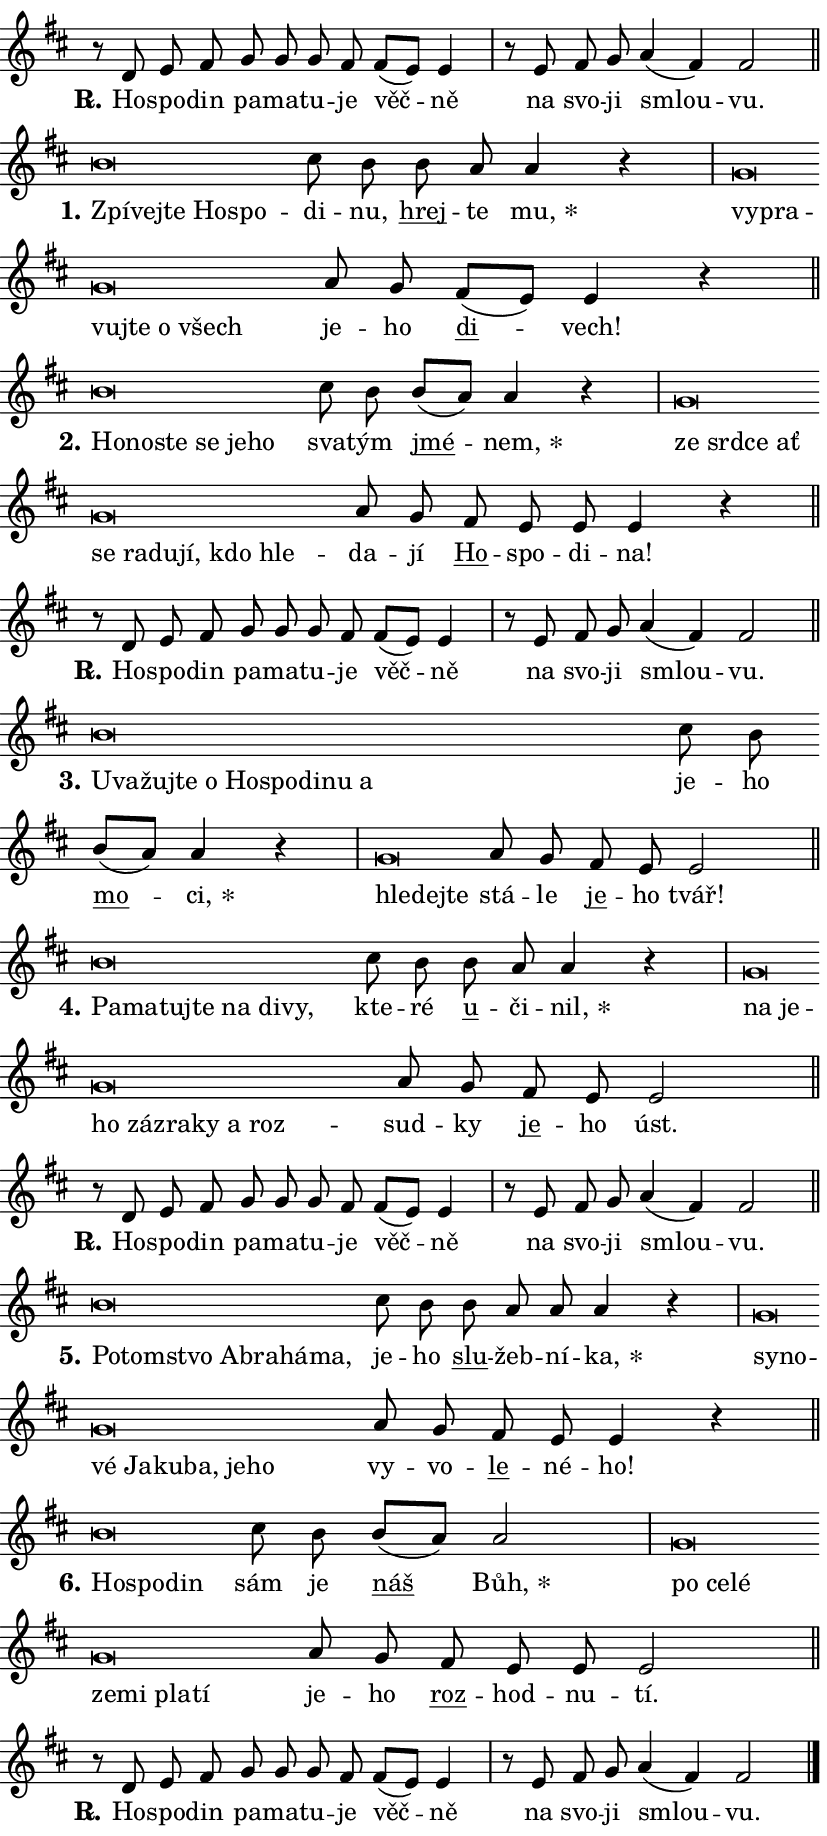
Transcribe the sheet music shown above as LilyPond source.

\version "2.24.0"
\header { tagline = "" }
\paper {
  indent = 0\cm
  top-margin = 0\cm
  right-margin = 0.13\cm % to fit lyric hyphens
  bottom-margin = 0\cm
  left-margin = 0\cm
  paper-width = 14\cm
  page-breaking = #ly:one-page-breaking
  system-system-spacing.basic-distance = #11
  score-system-spacing.basic-distance = #11
  ragged-last = ##f
}


%% Author: Thomas Morley
%% https://lists.gnu.org/archive/html/lilypond-user/2020-05/msg00002.html
#(define (line-position grob)
"Returns position of @var[grob} in current system:
   @code{'start}, if at first time-step
   @code{'end}, if at last time-step
   @code{'middle} otherwise
"
  (let* ((col (ly:item-get-column grob))
         (ln (ly:grob-object col 'left-neighbor))
         (rn (ly:grob-object col 'right-neighbor))
         (col-to-check-left (if (ly:grob? ln) ln col))
         (col-to-check-right (if (ly:grob? rn) rn col))
         (break-dir-left
           (and
             (ly:grob-property col-to-check-left 'non-musical #f)
             (ly:item-break-dir col-to-check-left)))
         (break-dir-right
           (and
             (ly:grob-property col-to-check-right 'non-musical #f)
             (ly:item-break-dir col-to-check-right))))
        (cond ((eqv? 1 break-dir-left) 'start)
              ((eqv? -1 break-dir-right) 'end)
              (else 'middle))))

#(define (tranparent-at-line-position vctor)
  (lambda (grob)
  "Relying on @code{line-position} select the relevant enry from @var{vctor}.
Used to determine transparency,"
    (case (line-position grob)
      ((end) (not (vector-ref vctor 0)))
      ((middle) (not (vector-ref vctor 1)))
      ((start) (not (vector-ref vctor 2))))))

noteHeadBreakVisibility =
#(define-music-function (break-visibility)(vector?)
"Makes @code{NoteHead}s transparent relying on @var{break-visibility}"
#{
  \override NoteHead.transparent =
    #(tranparent-at-line-position break-visibility)
#})

#(define delete-ledgers-for-transparent-note-heads
  (lambda (grob)
    "Reads whether a @code{NoteHead} is transparent.
If so this @code{NoteHead} is removed from @code{'note-heads} from
@var{grob}, which is supposed to be @code{LedgerLineSpanner}.
As a result ledgers are not printed for this @code{NoteHead}"
    (let* ((nhds-array (ly:grob-object grob 'note-heads))
           (nhds-list
             (if (ly:grob-array? nhds-array)
                 (ly:grob-array->list nhds-array)
                 '()))
           ;; Relies on the transparent-property being done before
           ;; Staff.LedgerLineSpanner.after-line-breaking is executed.
           ;; This is fragile ...
           (to-keep
             (remove
               (lambda (nhd)
                 (ly:grob-property nhd 'transparent #f))
               nhds-list)))
      ;; TODO find a better method to iterate over grob-arrays, similiar
      ;; to filter/remove etc for lists
      ;; For now rebuilt from scratch
      (set! (ly:grob-object grob 'note-heads)  '())
      (for-each
        (lambda (nhd)
          (ly:pointer-group-interface::add-grob grob 'note-heads nhd))
        to-keep))))

squashNotes = {
  \override NoteHead.X-extent = #'(-0.2 . 0.2)
  \override NoteHead.Y-extent = #'(-0.75 . 0)
  \override NoteHead.stencil =
    #(lambda (grob)
       (let ((pos (ly:grob-property grob 'staff-position)))
         (begin
           (if (< pos -7) (display "ERROR: Lower brevis then expected\n") (display ""))
           (if (<= pos -6) ly:text-interface::print ly:note-head::print))))
}
unSquashNotes = {
  \revert NoteHead.X-extent
  \revert NoteHead.Y-extent
  \revert NoteHead.stencil
}

hideNotes = \noteHeadBreakVisibility #begin-of-line-visible
unHideNotes = \noteHeadBreakVisibility #all-visible

% work-around for resetting accidentals
% https://lilypond.org/doc/v2.23/Documentation/notation/displaying-rhythms#unmetered-music
cadenzaMeasure = {
  \cadenzaOff
  \partial 1024 s1024
  \cadenzaOn
}

#(define-markup-command (accent layout props text) (markup?)
  "Underline accented syllable"
  (interpret-markup layout props
    #{\markup \override #'(offset . 4.3) \underline { #text }#}))

responsum = \markup \concat {
  "R" \hspace #-1.05 \path #0.1 #'((moveto 0 0.07) (lineto 0.9 0.8)) \hspace #0.05 "."
}

spaceSize = #0.6828661417322834 % exact space size for TeX Gyre Schola

\layout {
  \context {
    \Staff
    \remove "Time_signature_engraver"
    \override LedgerLineSpanner.after-line-breaking = #delete-ledgers-for-transparent-note-heads
  }
  \context {
    \Lyrics {
      \override LyricSpace.minimum-distance = \spaceSize
      \override LyricText.font-name = #"TeX Gyre Schola"
      \override LyricText.font-size = 1
      \override StanzaNumber.font-name = #"TeX Gyre Schola Bold"
      \override StanzaNumber.font-size = 1
    }
  }
  \context {
    \Score 
    \override NoteHead.text =
      #(lambda (grob) 
        (let ((pos (ly:grob-property grob 'staff-position)))
          #{\markup {
            \combine
              \halign #-0.55 \raise #(if (= pos -6) 0 0.5) \override #'(thickness . 2) \draw-line #'(3.2 . 0)
              \musicglyph "noteheads.sM1"
          }#}))
  }
}

% magnetic-lyrics.ily
%
%   written by
%     Jean Abou Samra <jean@abou-samra.fr>
%     Werner Lemberg <wl@gnu.org>
%
%   adapted by
%     Jiri Hon <jiri.hon@gmail.com>
%
% Version 2022-Apr-15

% https://www.mail-archive.com/lilypond-user@gnu.org/msg149350.html

#(define (Left_hyphen_pointer_engraver context)
   "Collect syllable-hyphen-syllable occurrences in lyrics and store
them in properties.  This engraver only looks to the left.  For
example, if the lyrics input is @code{foo -- bar}, it does the
following.

@itemize @bullet
@item
Set the @code{text} property of the @code{LyricHyphen} grob between
@q{foo} and @q{bar} to @code{foo}.

@item
Set the @code{left-hyphen} property of the @code{LyricText} grob with
text @q{foo} to the @code{LyricHyphen} grob between @q{foo} and
@q{bar}.
@end itemize

Use this auxiliary engraver in combination with the
@code{lyric-@/text::@/apply-@/magnetic-@/offset!} hook."
   (let ((hyphen #f)
         (text #f))
     (make-engraver
      (acknowledgers
       ((lyric-syllable-interface engraver grob source-engraver)
        (set! text grob)))
      (end-acknowledgers
       ((lyric-hyphen-interface engraver grob source-engraver)
        ;(when (not (grob::has-interface grob 'lyric-space-interface))
          (set! hyphen grob)));)
      ((stop-translation-timestep engraver)
       (when (and text hyphen)
         (ly:grob-set-object! text 'left-hyphen hyphen))
       (set! text #f)
       (set! hyphen #f)))))

#(define (lyric-text::apply-magnetic-offset! grob)
   "If the space between two syllables is less than the value in
property @code{LyricText@/.details@/.squash-threshold}, move the right
syllable to the left so that it gets concatenated with the left
syllable.

Use this function as a hook for
@code{LyricText@/.after-@/line-@/breaking} if the
@code{Left_@/hyphen_@/pointer_@/engraver} is active."
   (let ((hyphen (ly:grob-object grob 'left-hyphen #f)))
     (when hyphen
       (let ((left-text (ly:spanner-bound hyphen LEFT)))
         (when (grob::has-interface left-text 'lyric-syllable-interface)
           (let* ((common (ly:grob-common-refpoint grob left-text X))
                  (this-x-ext (ly:grob-extent grob common X))
                  (left-x-ext
                   (begin
                     ;; Trigger magnetism for left-text.
                     (ly:grob-property left-text 'after-line-breaking)
                     (ly:grob-extent left-text common X)))
                  ;; `delta` is the gap width between two syllables.
                  (delta (- (interval-start this-x-ext)
                            (interval-end left-x-ext)))
                  (details (ly:grob-property grob 'details))
                  (threshold (assoc-get 'squash-threshold details 0.2)))
             (when (< delta threshold)
               (let* (;; We have to manipulate the input text so that
                      ;; ligatures crossing syllable boundaries are not
                      ;; disabled.  For languages based on the Latin
                      ;; script this is essentially a beautification.
                      ;; However, for non-Western scripts it can be a
                      ;; necessity.
                      (lt (ly:grob-property left-text 'text))
                      (rt (ly:grob-property grob 'text))
                      (is-space (grob::has-interface hyphen 'lyric-space-interface))
                      (space (if is-space " " ""))
                      (extra-delta (if is-space spaceSize 0))
                      ;; Append new syllable.
                      (ltrt-space (if (and (string? lt) (string? rt))
                                (string-append lt space rt)
                                (make-concat-markup (list lt space rt))))
                      ;; Right-align `ltrt` to the right side.
                      (ltrt-space-markup (grob-interpret-markup
                               grob
                               (make-translate-markup
                                (cons (interval-length this-x-ext) 0)
                                (make-right-align-markup ltrt-space)))))
                 (begin
                   ;; Don't print `left-text`.
                   (ly:grob-set-property! left-text 'stencil #f)
                   ;; Set text and stencil (which holds all collected
                   ;; syllables so far) and shift it to the left.
                   (ly:grob-set-property! grob 'text ltrt-space)
                   (ly:grob-set-property! grob 'stencil ltrt-space-markup)
                   (ly:grob-translate-axis! grob (- (- delta extra-delta)) X))))))))))


#(define (lyric-hyphen::displace-bounds-first grob)
   ;; Make very sure this callback isn't triggered too early.
   (let ((left (ly:spanner-bound grob LEFT))
         (right (ly:spanner-bound grob RIGHT)))
     (ly:grob-property left 'after-line-breaking)
     (ly:grob-property right 'after-line-breaking)
     (ly:lyric-hyphen::print grob)))

squashThreshold = #0.4

\layout {
  \context {
    \Lyrics
    \consists #Left_hyphen_pointer_engraver
    \override LyricText.after-line-breaking =
      #lyric-text::apply-magnetic-offset!
    \override LyricHyphen.stencil = #lyric-hyphen::displace-bounds-first
    \override LyricText.details.squash-threshold = \squashThreshold
    \override LyricHyphen.minimum-distance = 0
    \override LyricHyphen.minimum-length = \squashThreshold
  }
}

squashText = \override LyricText.details.squash-threshold = 9999
unSquashText = \override LyricText.details.squash-threshold = \squashThreshold

leftText = \override LyricText.self-alignment-X = #LEFT
unLeftText = \revert LyricText.self-alignment-X

starOffset = #(lambda (grob) 
                (let ((x_offset (ly:self-alignment-interface::aligned-on-x-parent grob)))
                  (if (= x_offset 0) 0 (+ x_offset 1.2))))

star = #(define-music-function (syllable)(string?)
"Append star separator at the end of a syllable"
#{
  \once \override LyricText.X-offset = #starOffset
  \lyricmode { \markup {
    #syllable
    \override #'((font-name . "TeX Gyre Schola Bold")) \hspace #0.2 \lower #0.65 \larger "*"
  } }
#})

starAccent = #(define-music-function (syllable)(string?)
"Append star separator at the end of a syllable and make accent"
#{
  \once \override LyricText.X-offset = #starOffset
  \lyricmode { \markup {
    \accent #syllable
    \override #'((font-name . "TeX Gyre Schola Bold")) \hspace #0.2 \lower #0.65 \larger "*"
  } }
#})

breath = #(define-music-function (syllable)(string?)
"Append breathing indicator at the end of a syllable"
#{
  \lyricmode { \markup { #syllable "+" } }
#})

optionalBreath = #(define-music-function (syllable)(string?)
"Append optional breathing indicator at the end of a syllable"
#{
  \lyricmode { \markup { #syllable "(+)" } }
#})


\score {
    <<
        \new Voice = "melody" { \cadenzaOn \key d \major \relative { r8 d' e fis g g g fis \bar "" fis[( e)] e4 \cadenzaMeasure \bar "|" r8 e fis g \bar "" a4( fis) fis2 \cadenzaMeasure \bar "||" \break } }
        \new Lyrics \lyricsto "melody" { \lyricmode { \set stanza = \responsum
Ho -- spo -- din pa -- ma -- tu -- je věč -- ně na svo -- ji smlou -- vu. } }
    >>
    \layout {}
}

\score {
    <<
        \new Voice = "melody" { \cadenzaOn \key d \major \relative { \squashNotes b'\breve*1/16 \hideNotes \breve*1/16 \bar "" \breve*1/16 \bar "" \breve*1/16 \breve*1/16 \bar "" \unHideNotes \unSquashNotes cis8 b \bar "" b a a4 r \cadenzaMeasure \bar "|" \squashNotes g\breve*1/16 \hideNotes \breve*1/16 \bar "" \breve*1/16 \bar "" \breve*1/16 \bar "" \breve*1/16 \breve*1/16 \bar "" \unHideNotes \unSquashNotes a8 g \bar "" fis[( e)] e4 r \cadenzaMeasure \bar "||" \break } }
        \new Lyrics \lyricsto "melody" { \lyricmode { \set stanza = "1."
\leftText Zpí -- \squashText vej -- te Ho -- spo -- \unLeftText \unSquashText di -- nu, \markup \accent hrej -- te \star mu, \leftText vy -- \squashText pra -- vuj -- te o všech \unLeftText \unSquashText je -- ho \markup \accent di -- vech! } }
    >>
    \layout {}
}

\score {
    <<
        \new Voice = "melody" { \cadenzaOn \key d \major \relative { \squashNotes b'\breve*1/16 \hideNotes \breve*1/16 \bar "" \breve*1/16 \bar "" \breve*1/16 \bar "" \breve*1/16 \breve*1/16 \bar "" \unHideNotes \unSquashNotes cis8 b \bar "" b[( a)] a4 r \cadenzaMeasure \bar "|" \squashNotes g\breve*1/16 \hideNotes \breve*1/16 \bar "" \breve*1/16 \bar "" \breve*1/16 \bar "" \breve*1/16 \bar "" \breve*1/16 \bar "" \breve*1/16 \bar "" \breve*1/16 \bar "" \breve*1/16 \breve*1/16 \bar "" \unHideNotes \unSquashNotes a8 g \bar "" fis e e e4 r \cadenzaMeasure \bar "||" \break } }
        \new Lyrics \lyricsto "melody" { \lyricmode { \set stanza = "2."
\leftText Ho -- \squashText no -- ste se je -- ho \unLeftText \unSquashText sva -- tým \markup \accent jmé -- \star nem, \leftText ze \squashText srd -- ce ať se ra -- du -- jí, kdo hle -- \unLeftText \unSquashText da -- jí \markup \accent Ho -- spo -- di -- na! } }
    >>
    \layout {}
}

\score {
    <<
        \new Voice = "melody" { \cadenzaOn \key d \major \relative { r8 d' e fis g g g fis \bar "" fis[( e)] e4 \cadenzaMeasure \bar "|" r8 e fis g \bar "" a4( fis) fis2 \cadenzaMeasure \bar "||" \break } }
        \new Lyrics \lyricsto "melody" { \lyricmode { \set stanza = \responsum
Ho -- spo -- din pa -- ma -- tu -- je věč -- ně na svo -- ji smlou -- vu. } }
    >>
    \layout {}
}

\score {
    <<
        \new Voice = "melody" { \cadenzaOn \key d \major \relative { \squashNotes b'\breve*1/16 \hideNotes \breve*1/16 \bar "" \breve*1/16 \bar "" \breve*1/16 \bar "" \breve*1/16 \bar "" \breve*1/16 \bar "" \breve*1/16 \bar "" \breve*1/16 \bar "" \breve*1/16 \breve*1/16 \bar "" \unHideNotes \unSquashNotes cis8 b \bar "" b[( a)] a4 r \cadenzaMeasure \bar "|" \squashNotes g\breve*1/16 \hideNotes \breve*1/16 \breve*1/16 \bar "" \unHideNotes \unSquashNotes a8 g \bar "" fis e e2 \cadenzaMeasure \bar "||" \break } }
        \new Lyrics \lyricsto "melody" { \lyricmode { \set stanza = "3."
\leftText U -- \squashText va -- žuj -- te o Ho -- spo -- di -- nu a \unLeftText \unSquashText je -- ho \markup \accent mo -- \star ci, \leftText hle -- \squashText dej -- te \unLeftText \unSquashText stá -- le \markup \accent je -- ho tvář! } }
    >>
    \layout {}
}

\score {
    <<
        \new Voice = "melody" { \cadenzaOn \key d \major \relative { \squashNotes b'\breve*1/16 \hideNotes \breve*1/16 \bar "" \breve*1/16 \bar "" \breve*1/16 \bar "" \breve*1/16 \bar "" \breve*1/16 \breve*1/16 \bar "" \unHideNotes \unSquashNotes cis8 b \bar "" b a a4 r \cadenzaMeasure \bar "|" \squashNotes g\breve*1/16 \hideNotes \breve*1/16 \bar "" \breve*1/16 \bar "" \breve*1/16 \bar "" \breve*1/16 \bar "" \breve*1/16 \bar "" \breve*1/16 \breve*1/16 \bar "" \unHideNotes \unSquashNotes a8 g \bar "" fis e e2 \cadenzaMeasure \bar "||" \break } }
        \new Lyrics \lyricsto "melody" { \lyricmode { \set stanza = "4."
\leftText Pa -- \squashText ma -- tuj -- te na di -- vy, \unLeftText \unSquashText kte -- ré \markup \accent u -- či -- \star nil, \leftText na \squashText je -- ho zá -- zra -- ky a roz -- \unLeftText \unSquashText sud -- ky \markup \accent je -- ho úst. } }
    >>
    \layout {}
}

\score {
    <<
        \new Voice = "melody" { \cadenzaOn \key d \major \relative { r8 d' e fis g g g fis \bar "" fis[( e)] e4 \cadenzaMeasure \bar "|" r8 e fis g \bar "" a4( fis) fis2 \cadenzaMeasure \bar "||" \break } }
        \new Lyrics \lyricsto "melody" { \lyricmode { \set stanza = \responsum
Ho -- spo -- din pa -- ma -- tu -- je věč -- ně na svo -- ji smlou -- vu. } }
    >>
    \layout {}
}

\score {
    <<
        \new Voice = "melody" { \cadenzaOn \key d \major \relative { \squashNotes b'\breve*1/16 \hideNotes \breve*1/16 \bar "" \breve*1/16 \bar "" \breve*1/16 \bar "" \breve*1/16 \bar "" \breve*1/16 \breve*1/16 \bar "" \unHideNotes \unSquashNotes cis8 b \bar "" b a a a4 r \cadenzaMeasure \bar "|" \squashNotes g\breve*1/16 \hideNotes \breve*1/16 \bar "" \breve*1/16 \bar "" \breve*1/16 \bar "" \breve*1/16 \bar "" \breve*1/16 \bar "" \breve*1/16 \breve*1/16 \bar "" \unHideNotes \unSquashNotes a8 g \bar "" fis e e4 r \cadenzaMeasure \bar "||" \break } }
        \new Lyrics \lyricsto "melody" { \lyricmode { \set stanza = "5."
\leftText Po -- \squashText tom -- stvo Ab -- ra -- há -- ma, \unLeftText \unSquashText je -- ho \markup \accent slu -- žeb -- ní -- \star ka, \leftText sy -- \squashText no -- vé Ja -- ku -- ba, je -- ho \unLeftText \unSquashText vy -- vo -- \markup \accent le -- né -- ho! } }
    >>
    \layout {}
}

\score {
    <<
        \new Voice = "melody" { \cadenzaOn \key d \major \relative { \squashNotes b'\breve*1/16 \hideNotes \breve*1/16 \breve*1/16 \bar "" \unHideNotes \unSquashNotes cis8 b \bar "" b[( a)] a2 \cadenzaMeasure \bar "|" \squashNotes g\breve*1/16 \hideNotes \breve*1/16 \bar "" \breve*1/16 \bar "" \breve*1/16 \bar "" \breve*1/16 \bar "" \breve*1/16 \breve*1/16 \bar "" \unHideNotes \unSquashNotes a8 g \bar "" fis e e e2 \cadenzaMeasure \bar "||" \break } }
        \new Lyrics \lyricsto "melody" { \lyricmode { \set stanza = "6."
\leftText Ho -- \squashText spo -- din \unLeftText \unSquashText sám je \markup \accent náš \star Bůh, \leftText po \squashText ce -- lé ze -- mi pla -- tí \unLeftText \unSquashText je -- ho \markup \accent roz -- hod -- nu -- tí. } }
    >>
    \layout {}
}

\score {
    <<
        \new Voice = "melody" { \cadenzaOn \key d \major \relative { r8 d' e fis g g g fis \bar "" fis[( e)] e4 \cadenzaMeasure \bar "|" r8 e fis g \bar "" a4( fis) fis2 \cadenzaMeasure \bar "||" \break } \bar "|." }
        \new Lyrics \lyricsto "melody" { \lyricmode { \set stanza = \responsum
Ho -- spo -- din pa -- ma -- tu -- je věč -- ně na svo -- ji smlou -- vu. } }
    >>
    \layout {}
}
